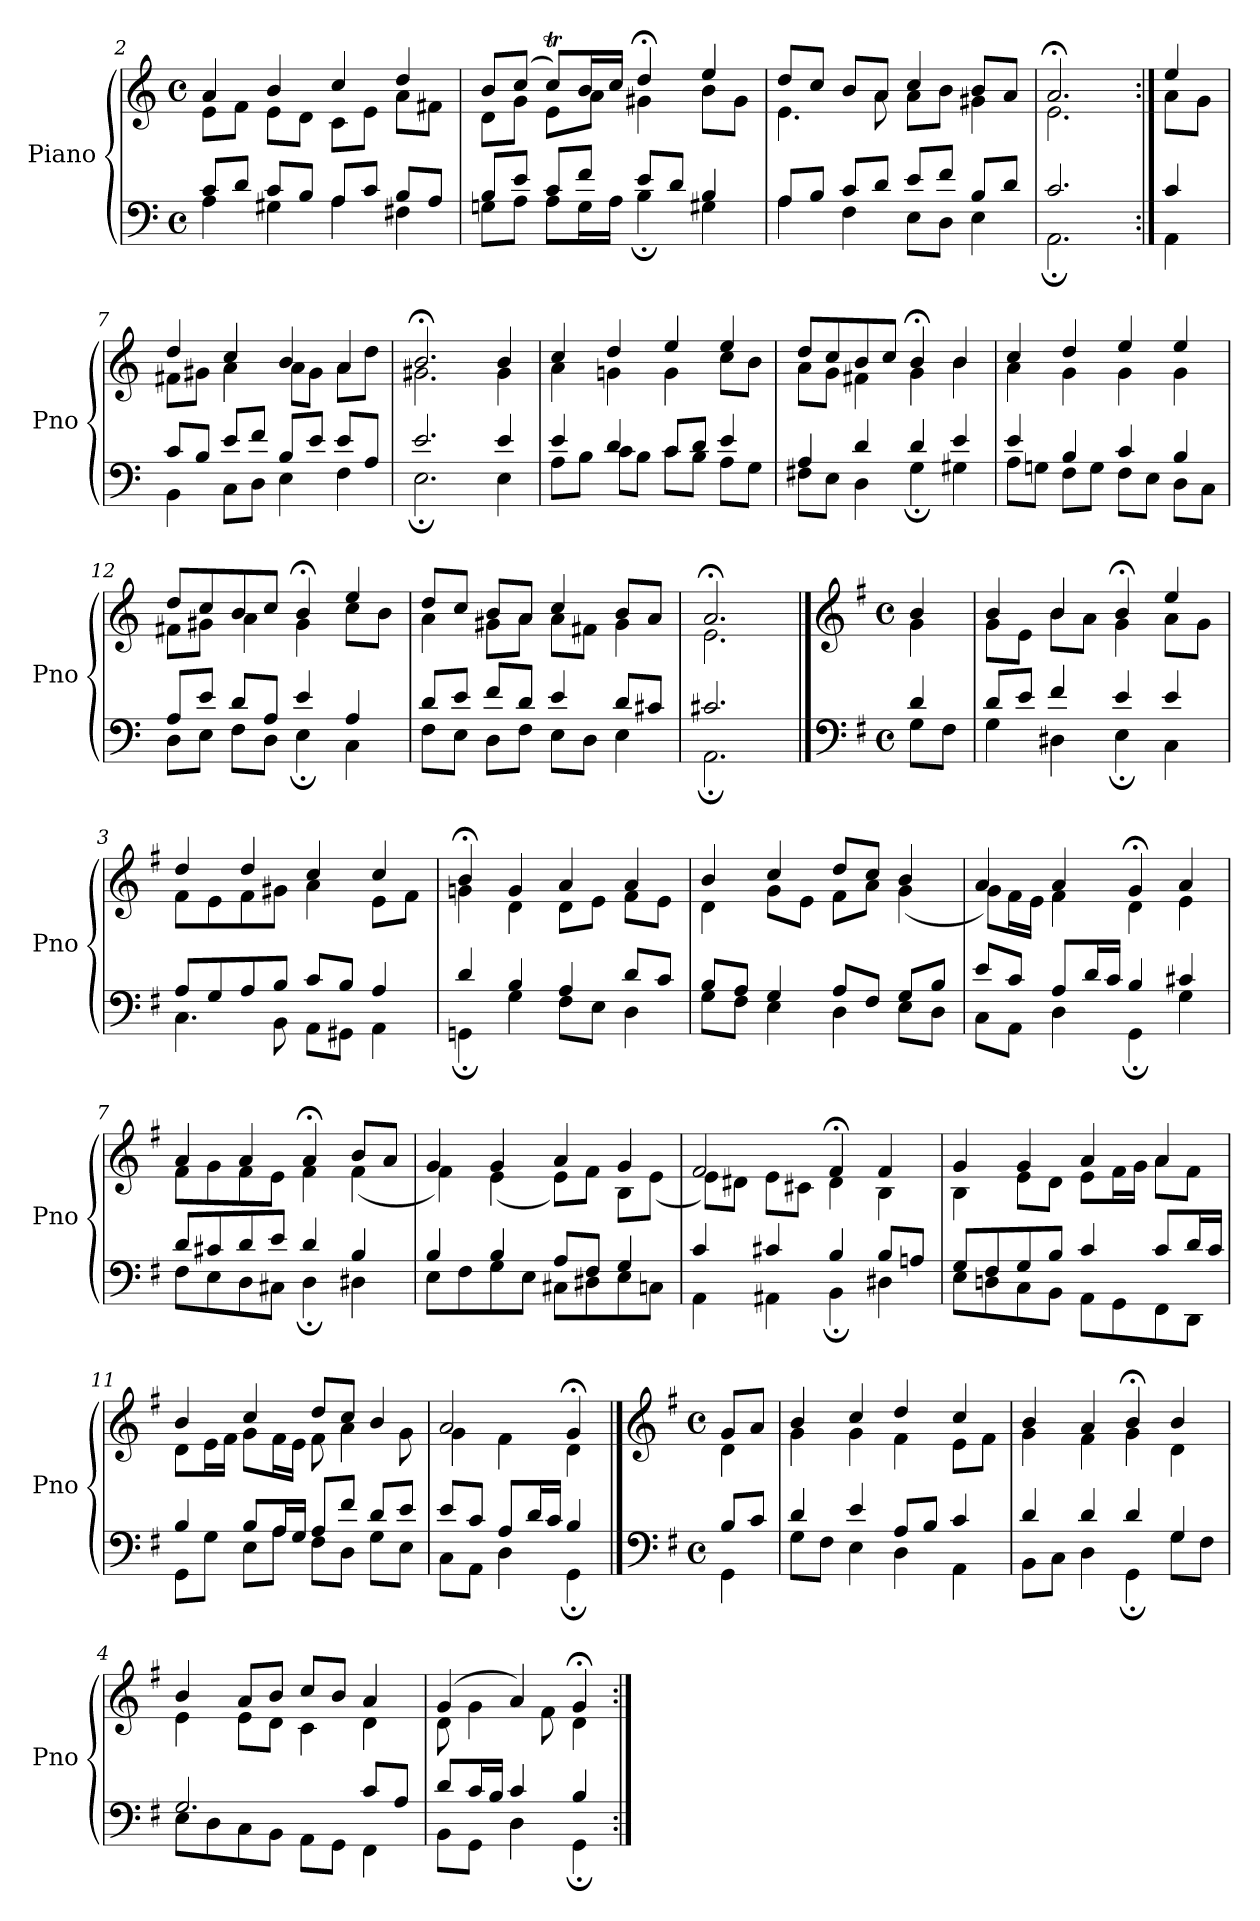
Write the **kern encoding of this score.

**kern	**kern
*part1	*part1
*staff2	*staff1
*I"Piano	*
*I'Pno	*
*clefF4	*clefG2
*k[]	*k[]
*M4/4	*M4/4
*met(c)	*met(c)
=2	=2
*^	*^
8c/L	4A\	4a/	8e\L
8d/J	.	.	8f\J
8c/L	4G#X\	4b/	8e\L
8B/J	.	.	8d\J
8A/L	4A\	4cc/	8c\L
8c/J	.	.	8e\J
8B/L	4F#X\	4dd/	8a\L
8A/J	.	.	8f#X\J
=3	=3	=3	=3
8B/L	8Gn\L	8b/L	8d\L
8e/J	8A\J	(>8cc/J	8g\J
8c/L	8A\L	8ccT/L)	8e\L
8f/J	16G\L	16b/L	8a\J
.	16A\JJ	16cc/JJ	.
8e/L	4B;\	4dd;</	4g#X\
8d/J	.	.	.
4B/	4G#X\	4ee/	8b\L
.	.	.	8g#\J
=4	=4	=4	=4
8A/L	4A\	8dd/L	4.e\
8B/J	.	8cc/J	.
8c/L	4F\	8b/L	.
8d/J	.	8a/J	8a\
8e/L	8E\L	4cc/	8a\L
8f/J	8D\J	.	8b\J
8B/L	4E\	8b/L	4g#X\
8d/J	.	8a/J	.
=5	=5	=5	=5
2.c/	2.AA;\	2.a;</	2.e\
=6:|!	=6:|!	=6:|!	=6:|!
4c/	4AA\	4ee/	8a\L
.	.	.	8g\J
=7	=7	=7	=7
8c/L	4BB\	4dd/	8f#X\L
8B/J	.	.	8g#X\J
8e/L	8C\L	4cc/	4a\
8f/J	8D\J	.	.
8B/L	4E\	4b/	8a\L
8e/J	.	.	8g#\J
8e/L	4F\	4a/	8a\L
8A/J	.	.	8dd\J
=8	=8	=8	=8
2.e/	2.E;\	2.b;</	2.g#X\
4e/	4E\	4b/	4g#\
=9	=9	=9	=9
4e/	8A\L	4cc/	4a\
.	8B\J	.	.
4d/	8c\L	4dd/	4gn\
.	8B\J	.	.
8c/L	8c\L	4ee/	4g\
8d/J	8B\J	.	.
4e/	8A\L	4ee/	8cc\L
.	8G\J	.	8b\J
=10	=10	=10	=10
4A/	8F#X\L	8dd/L	8a\L
.	8E\J	8cc/	8g\J
4d/	4D\	8b/	4f#X\
.	.	8cc/J	.
4d/	4G;\	4b;</	4g\
4e/	4G#X\	4b/	4b\
=11	=11	=11	=11
4e/	8A\L	4cc/	4a\
.	8Gn\J	.	.
4B/	8F\L	4dd/	4g\
.	8G\J	.	.
4c/	8F\L	4ee/	4g\
.	8E\J	.	.
4B/	8D\L	4ee/	4g\
.	8C\J	.	.
=12	=12	=12	=12
8A/L	8D\L	8dd/L	8f#X\L
8e/J	8E\J	8cc/	8g#X\J
8d/L	8F\L	8b/	4a\
8A/J	8D\J	8cc/J	.
4e/	4E;\	4b;</	4g#\
4A/	4C\	4ee/	8cc\L
.	.	.	8b\J
=13	=13	=13	=13
8d/L	8F\L	8dd/L	4a\
8e/J	8E\J	8cc/J	.
8f/L	8D\L	8b/L	8g#X\L
8d/J	8F\J	8a/J	8a\J
4e/	8E\L	4cc/	8a\L
.	8D\J	.	8f#X\J
8d/L	4E\	8b/L	4g#\
8c#X/J	.	8a/J	.
=14	=14	=14	=14
2.c#X/	2.AA;\	2.a;</	2.e\
==1	==1	==1	==1
*clefF4	*	*clefG2	*
*k[f#]	*	*k[f#]	*
*M4/4	*	*M4/4	*
*met(c)	*	*met(c)	*
4d/	8G\L	4b/	4g\
.	8F#\J	.	.
=2	=2	=2	=2
8d/L	4G\	4b/	8g\L
8e/J	.	.	8e\J
4f#/	4D#X\	4b/	8b\L
.	.	.	8a\J
4e/	4E;\	4b;</	4g\
4e/	4C\	4ee/	8a\L
.	.	.	8g\J
=3	=3	=3	=3
8A/L	4.C\	4dd/	8f#\L
8G/	.	.	8e\
8A/	.	4dd/	8f#\
8B/J	8BB\	.	8g#X\J
8c/L	8AA\L	4cc/	4a\
8B/J	8GG#X\J	.	.
4A/	4AA\	4cc/	8e\L
.	.	.	8f#\J
=4	=4	=4	=4
4d/	4GGn;\	4b;</	4gn\
4B/	4G\	4g/	4d\
4A/	8F#\L	4a/	8d\L
.	8E\J	.	8e\J
8d/L	4D\	4a/	8f#\L
8c/J	.	.	8e\J
=5	=5	=5	=5
8B/L	8G\L	4b/	4d\
8A/J	8F#\J	.	.
4G/	4E\	4cc/	8g\L
.	.	.	8e\J
8A/L	4D\	8dd/L	8f#\L
8F#/J	.	8cc/J	8a\J
8G/L	8E\L	4b/	(<4g\
8B/J	8D\J	.	.
=6	=6	=6	=6
8e/L	8C\L	4a/	8g\L)
8c/J	8AA\J	.	16f#\L
.	.	.	16e\JJ
8A/L	4D\	4a/	4f#\
16d/L	.	.	.
16c/JJ	.	.	.
4B/	4GG;\	4g;</	4d\
4c#X/	4G\	4a/	4e\
=7	=7	=7	=7
8d/L	8F#\L	4a/	8f#\L
8c#X/	8E\	.	8g\
8d/	8D\	4a/	8f#\
8e/J	8C#X\J	.	8e\J
4d/	4D;\	4a;</	4f#\
4B/	4D#X\	8b/L	(<4f#\
.	.	8a/J	.
=8	=8	=8	=8
4B/	8E\L	4g/	4f#\)
.	8F#\	.	.
4B/	8G\	4g/	(<4e\
.	8E\J	.	.
8A/L	8C#X\L	4a/	8e\L)
8F#/J	8D#X\	.	8f#\J
4G/	8E\	4g/	8B\L
.	8Cn\J	.	(<8e\J
=9	=9	=9	=9
4c/	4AA\	2f#/	8e\L)
.	.	.	8d#X\J
4c#X/	4AA#X\	.	8e\L
.	.	.	8c#X\J
4B/	4BB;\	4f#;</	4d#\
8B/L	4D#X\	4f#/	4B\
8An/J	.	.	.
=10	=10	=10	=10
8G/L	8E\L	4g/	4B\
8F#/	8Dn\	.	.
8G/	8C\	4g/	8e\L
8B/J	8BB\J	.	8d\J
4c/	8AA\L	4a/	8e\L
.	8GG\	.	16f#\L
.	.	.	16g\JJ
8c/L	8FF#\	4a/	8a\L
16d/L	8DD\J	.	8f#\J
16c/JJ	.	.	.
=11	=11	=11	=11
4B/	8GG\L	4b/	8d\L
.	8G\J	.	16e\L
.	.	.	16f#\JJ
8B/L	8E\L	4cc/	8g\L
16A/L	8A\J	.	16f#\L
16G/JJ	.	.	16e\JJ
8A/L	8F#\L	8dd/L	8f#\
8f#/J	8D\J	8cc/J	4a\
8d/L	8G\L	4b/	.
8e/J	8E\J	.	8g\
=12	=12	=12	=12
8e/L	8C\L	2a/	4g\
8c/J	8AA\J	.	.
8A/L	4D\	.	4f#\
16d/L	.	.	.
16c/JJ	.	.	.
4B/	4GG;\	4g;</	4d\
==1	==1	==1	==1
*clefF4	*	*clefG2	*
*k[f#]	*	*k[f#]	*
*M4/4	*	*M4/4	*
*met(c)	*	*met(c)	*
8B/L	4GG\	8g/L	4d\
8c/J	.	8a/J	.
=2	=2	=2	=2
4d/	8G\L	4b/	4g\
.	8F#\J	.	.
4e/	4E\	4cc/	4g\
8A/L	4D\	4dd/	4f#\
8B/J	.	.	.
4c/	4AA\	4cc/	8e\L
.	.	.	8f#\J
=3	=3	=3	=3
4d/	8BB\L	4b/	4g\
.	8C\J	.	.
4d/	4D\	4a/	4f#\
4d/	4GG;\	4b;</	4g\
4G/	8G\L	4b/	4d\
.	8F#\J	.	.
=4	=4	=4	=4
2.G/	8E\L	4b/	4e\
.	8D\	.	.
.	8C\	8a/L	8e\L
.	8BB\J	8b/J	8d\J
.	8AA\L	8cc/L	4c\
.	8GG\J	8b/J	.
8c/L	4FF#\	4a/	4d\
8A/J	.	.	.
=5	=5	=5	=5
8d/L	8BB\L	(>4g/	8d\
16c/L	8GG\J	.	4g\
16B/JJ	.	.	.
4c/	4D\	4a/)	.
.	.	.	8f#\
4B/	4GG;\	4g;</	4d\
*v	*v	*	*
*	*v	*v
=:|!	=:|!
*-	*-
